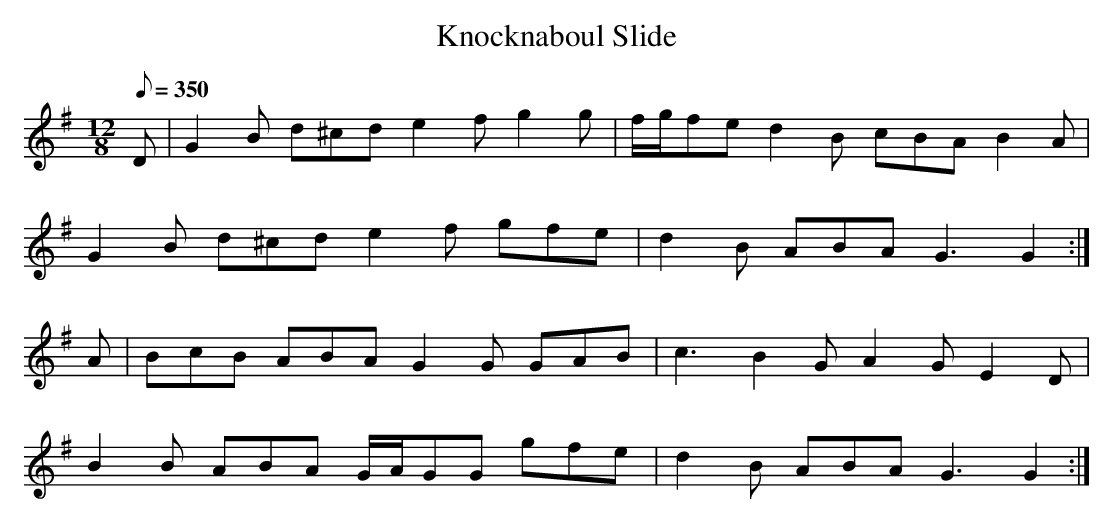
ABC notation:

X:1
T: Knocknaboul Slide
L: 1/8
M: 12/8
Q: 350
K: G
D|G2B d^cd e2f g2g|f/g/fe d2B cBA B2A|
G2B d^cd e2f gfe|d2B ABA G3 G2 :|
A|BcB ABA G2G GAB|c3 B2G A2G E2D|
B2B ABA G/A/GG gfe|d2B ABA G3 G2 :|
